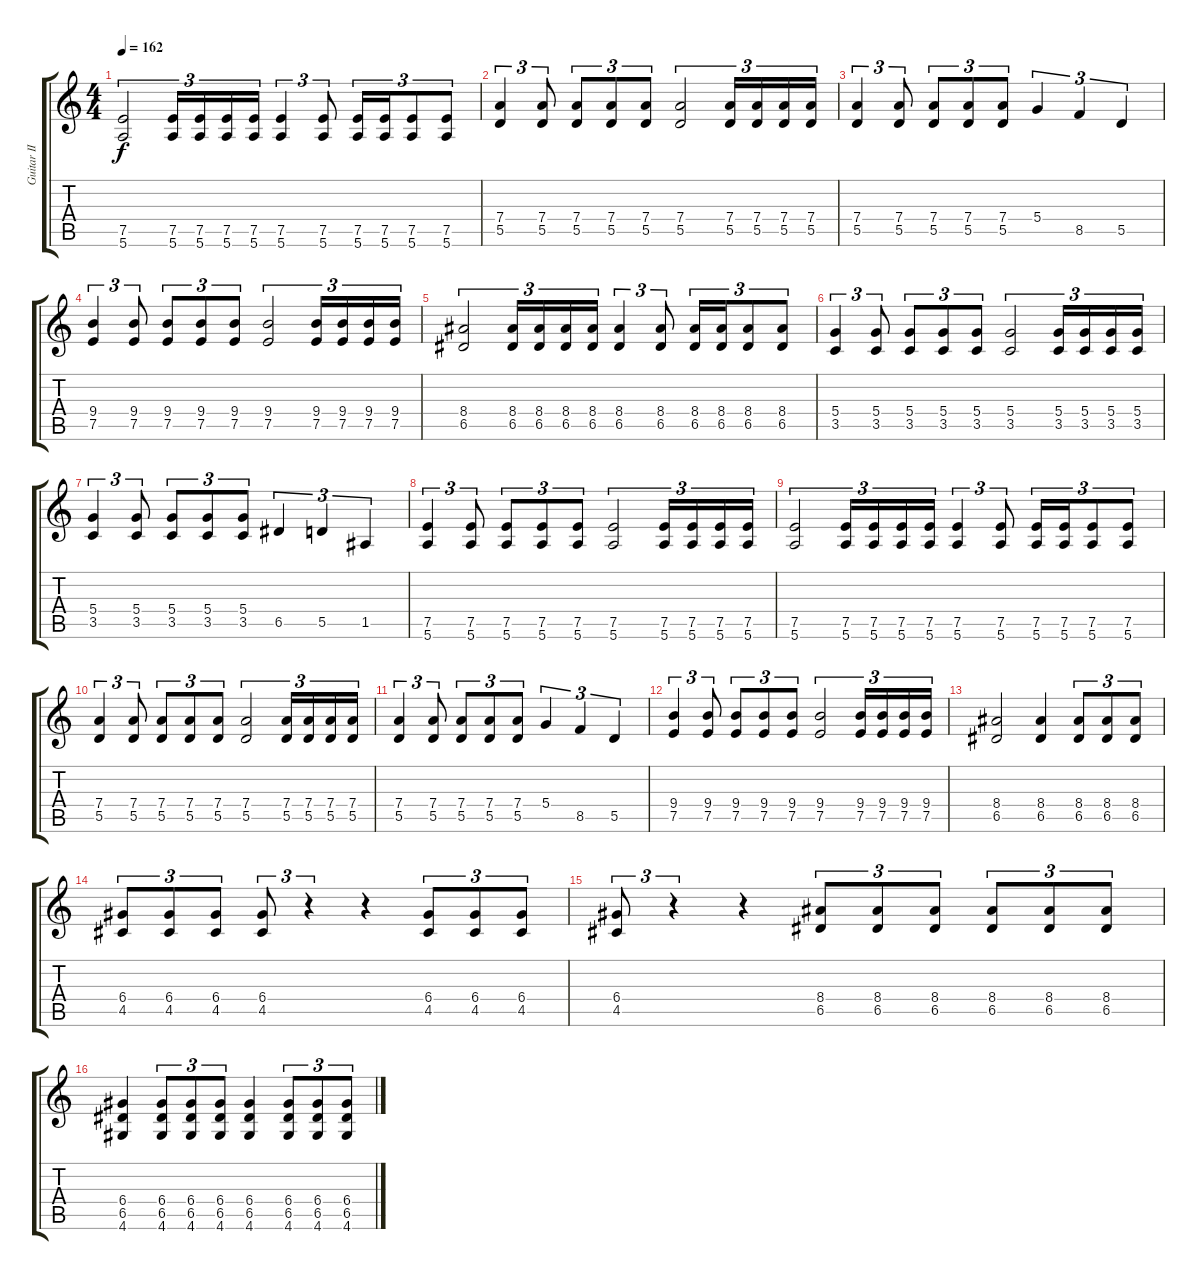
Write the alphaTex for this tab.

\track ("Guitar II" "Guitar II") {instrument distortionguitar}
\staff {score tabs}
\tuning (E4 B3 G3 D3 A2 E2) {hide}
\ts (4 4)
\tempo 162
\clef g2
\ks c
(7.5 5.6).2{tu (3 2) dy f} (7.5 5.6).16{tu (3 2)} (7.5 5.6).16{tu (3 2)} (7.5 5.6).16{tu (3 2)} (7.5 5.6).16{tu (3 2)} (7.5 5.6).4{tu (3 2)} (7.5 5.6).8{tu (3 2)} (7.5 5.6).16{tu (3 2)} (7.5 5.6).16{tu (3 2)} (7.5 5.6).8{tu (3 2)} (7.5 5.6).8{tu (3 2)} |
(7.4 5.5).4{tu (3 2)} (7.4 5.5).8{tu (3 2)} (7.4 5.5).8{tu (3 2)} (7.4 5.5).8{tu (3 2)} (7.4 5.5).8{tu (3 2)} (7.4 5.5).2{tu (3 2)} (7.4 5.5).16{tu (3 2)} (7.4 5.5).16{tu (3 2)} (7.4 5.5).16{tu (3 2)} (7.4 5.5).16{tu (3 2)} |
(7.4 5.5).4{tu (3 2)} (7.4 5.5).8{tu (3 2)} (7.4 5.5).8{tu (3 2)} (7.4 5.5).8{tu (3 2)} (7.4 5.5).8{tu (3 2)} 5.4.4{tu (3 2)} 8.5.4{tu (3 2)} 5.5.4{tu (3 2)} |
(9.4 7.5).4{tu (3 2)} (9.4 7.5).8{tu (3 2)} (9.4 7.5).8{tu (3 2)} (9.4 7.5).8{tu (3 2)} (9.4 7.5).8{tu (3 2)} (9.4 7.5).2{tu (3 2)} (9.4 7.5).16{tu (3 2)} (9.4 7.5).16{tu (3 2)} (9.4 7.5).16{tu (3 2)} (9.4 7.5).16{tu (3 2)} |
(8.4 6.5).2{tu (3 2)} (8.4 6.5).16{tu (3 2)} (8.4 6.5).16{tu (3 2)} (8.4 6.5).16{tu (3 2)} (8.4 6.5).16{tu (3 2)} (8.4 6.5).4{tu (3 2)} (8.4 6.5).8{tu (3 2)} (8.4 6.5).16{tu (3 2)} (8.4 6.5).16{tu (3 2)} (8.4 6.5).8{tu (3 2)} (8.4 6.5).8{tu (3 2)} |
(5.4 3.5).4{tu (3 2)} (5.4 3.5).8{tu (3 2)} (5.4 3.5).8{tu (3 2)} (5.4 3.5).8{tu (3 2)} (5.4 3.5).8{tu (3 2)} (5.4 3.5).2{tu (3 2)} (5.4 3.5).16{tu (3 2)} (5.4 3.5).16{tu (3 2)} (5.4 3.5).16{tu (3 2)} (5.4 3.5).16{tu (3 2)} |
(5.4 3.5).4{tu (3 2)} (5.4 3.5).8{tu (3 2)} (5.4 3.5).8{tu (3 2)} (5.4 3.5).8{tu (3 2)} (5.4 3.5).8{tu (3 2)} 6.5.4{tu (3 2)} 5.5.4{tu (3 2)} 1.5.4{tu (3 2)} |
(7.5 5.6).4{tu (3 2)} (7.5 5.6).8{tu (3 2)} (7.5 5.6).8{tu (3 2)} (7.5 5.6).8{tu (3 2)} (7.5 5.6).8{tu (3 2)} (7.5 5.6).2{tu (3 2)} (7.5 5.6).16{tu (3 2)} (7.5 5.6).16{tu (3 2)} (7.5 5.6).16{tu (3 2)} (7.5 5.6).16{tu (3 2)} |
(7.5 5.6).2{tu (3 2)} (7.5 5.6).16{tu (3 2)} (7.5 5.6).16{tu (3 2)} (7.5 5.6).16{tu (3 2)} (7.5 5.6).16{tu (3 2)} (7.5 5.6).4{tu (3 2)} (7.5 5.6).8{tu (3 2)} (7.5 5.6).16{tu (3 2)} (7.5 5.6).16{tu (3 2)} (7.5 5.6).8{tu (3 2)} (7.5 5.6).8{tu (3 2)} |
(7.4 5.5).4{tu (3 2)} (7.4 5.5).8{tu (3 2)} (7.4 5.5).8{tu (3 2)} (7.4 5.5).8{tu (3 2)} (7.4 5.5).8{tu (3 2)} (7.4 5.5).2{tu (3 2)} (7.4 5.5).16{tu (3 2)} (7.4 5.5).16{tu (3 2)} (7.4 5.5).16{tu (3 2)} (7.4 5.5).16{tu (3 2)} |
(7.4 5.5).4{tu (3 2)} (7.4 5.5).8{tu (3 2)} (7.4 5.5).8{tu (3 2)} (7.4 5.5).8{tu (3 2)} (7.4 5.5).8{tu (3 2)} 5.4.4{tu (3 2)} 8.5.4{tu (3 2)} 5.5.4{tu (3 2)} |
(9.4 7.5).4{tu (3 2)} (9.4 7.5).8{tu (3 2)} (9.4 7.5).8{tu (3 2)} (9.4 7.5).8{tu (3 2)} (9.4 7.5).8{tu (3 2)} (9.4 7.5).2{tu (3 2)} (9.4 7.5).16{tu (3 2)} (9.4 7.5).16{tu (3 2)} (9.4 7.5).16{tu (3 2)} (9.4 7.5).16{tu (3 2)} |
(8.4 6.5).2 (8.4 6.5).4 (8.4 6.5).8{tu (3 2)} (8.4 6.5).8{tu (3 2)} (8.4 6.5).8{tu (3 2)} |
(6.4 4.5).8{tu (3 2)} (6.4 4.5).8{tu (3 2)} (6.4 4.5).8{tu (3 2)} (6.4 4.5).8{tu (3 2)} r.4{tu (3 2)} r.4 (6.4 4.5).8{tu (3 2)} (6.4 4.5).8{tu (3 2)} (6.4 4.5).8{tu (3 2)} |
(6.4 4.5).8{tu (3 2)} r.4{tu (3 2)} r.4 (8.4 6.5).8{tu (3 2)} (8.4 6.5).8{tu (3 2)} (8.4 6.5).8{tu (3 2)} (8.4 6.5).8{tu (3 2)} (8.4 6.5).8{tu (3 2)} (8.4 6.5).8{tu (3 2)} |
(6.4 6.5 4.6).4 (6.4 6.5 4.6).8{tu (3 2)} (6.4 6.5 4.6).8{tu (3 2)} (6.4 6.5 4.6).8{tu (3 2)} (6.4 6.5 4.6).4 (6.4 6.5 4.6).8{tu (3 2)} (6.4 6.5 4.6).8{tu (3 2)} (6.4 6.5 4.6).8{tu (3 2)}
